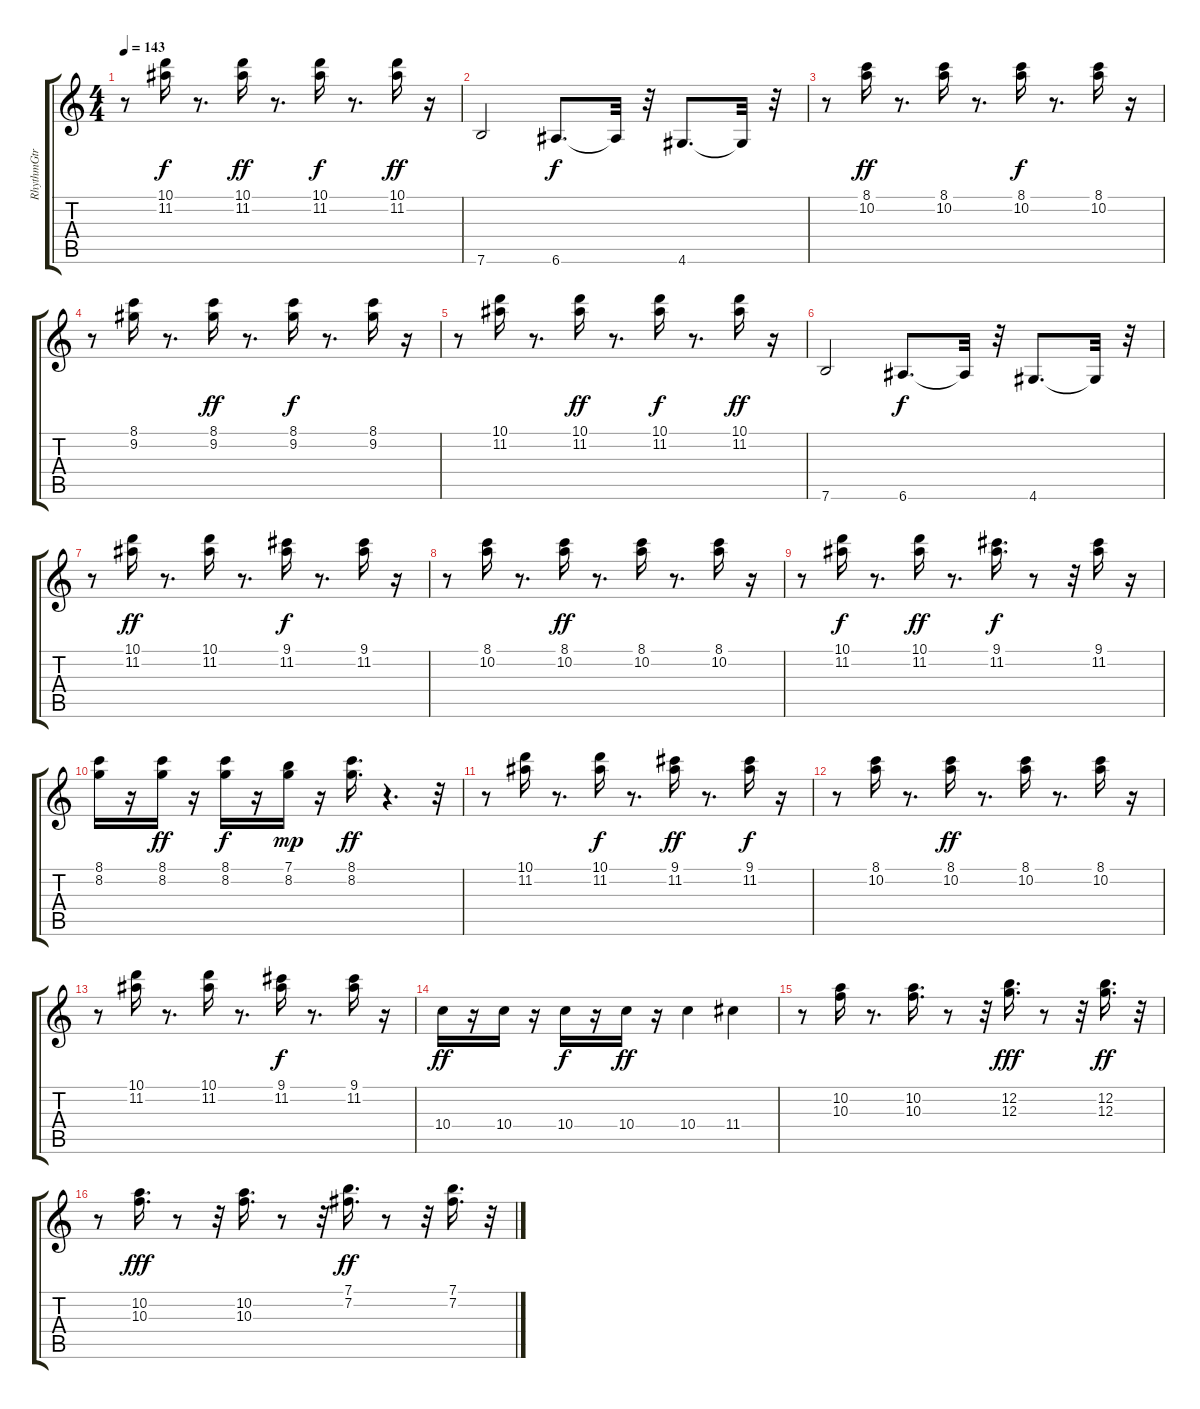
\track ("RhythmGtr" "RhythmGtr") {instrument electricguitarclean}
\staff {score tabs}
\tuning (E4 B3 G3 D3 A2 E2) {hide}
\ts (4 4)
\tempo 143
\clef g2
\ks c
r.8{dy f} (10.1 11.2).16 r.8{d} (10.1 11.2).16{dy ff} r.8{d} (10.1 11.2).16{dy f} r.8{d} (10.1 11.2).16{dy ff} r.16 |
7.6.2 6.6.8{d dy f} 6.6{t}.32 r.32 4.6.8{d} 4.6{t}.32 r.32 |
r.8 (8.1 10.2).16{dy ff} r.8{d} (8.1 10.2).16 r.8{d} (8.1 10.2).16{dy f} r.8{d} (8.1 10.2).16 r.16 |
r.8 (8.1 9.2).16 r.8{d} (8.1 9.2).16{dy ff} r.8{d} (8.1 9.2).16{dy f} r.8{d} (8.1 9.2).16 r.16 |
r.8 (10.1 11.2).16 r.8{d} (10.1 11.2).16{dy ff} r.8{d} (10.1 11.2).16{dy f} r.8{d} (10.1 11.2).16{dy ff} r.16 |
7.6.2 6.6.8{d dy f} 6.6{t}.32 r.32 4.6.8{d} 4.6{t}.32 r.32 |
r.8 (10.1 11.2).16{dy ff} r.8{d} (10.1 11.2).16 r.8{d} (9.1 11.2).16{dy f} r.8{d} (9.1 11.2).16 r.16 |
r.8 (8.1 10.2).16 r.8{d} (8.1 10.2).16{dy ff} r.8{d} (8.1 10.2).16 r.8{d} (8.1 10.2).16 r.16 |
r.8 (10.1 11.2).16{dy f} r.8{d} (10.1 11.2).16{dy ff} r.8{d} (9.1 11.2).16{d dy f} r.8 r.32 (9.1 11.2).16 r.16 |
(8.1 8.2).16 r.16 (8.1 8.2).16{dy ff} r.16 (8.1 8.2).16{dy f} r.16 (7.1 8.2).16{dy mp} r.16 (8.1 8.2).16{d dy ff} r.4{d} r.32 |
r.8 (10.1 11.2).16 r.8{d} (10.1 11.2).16{dy f} r.8{d} (9.1 11.2).16{dy ff} r.8{d} (9.1 11.2).16{dy f} r.16 |
r.8 (8.1 10.2).16 r.8{d} (8.1 10.2).16{dy ff} r.8{d} (8.1 10.2).16 r.8{d} (8.1 10.2).16 r.16 |
r.8 (10.1 11.2).16 r.8{d} (10.1 11.2).16 r.8{d} (9.1 11.2).16{dy f} r.8{d} (9.1 11.2).16 r.16 |
10.4.16{dy ff} r.16 10.4.16 r.16 10.4.16{dy f} r.16 10.4.16{dy ff} r.16 10.4.4 11.4.4 |
r.8 (10.2 10.3).16 r.8{d} (10.2 10.3).16{d} r.8 r.32 (12.2 12.3).16{d dy fff} r.8 r.32 (12.2 12.3).16{d dy ff} r.32 |
r.8 (10.2 10.3).16{d dy fff} r.8 r.32 (10.2 10.3).16{d} r.8 r.32 (7.1 7.2).16{d dy ff} r.8 r.32 (7.1 7.2).16{d} r.32
